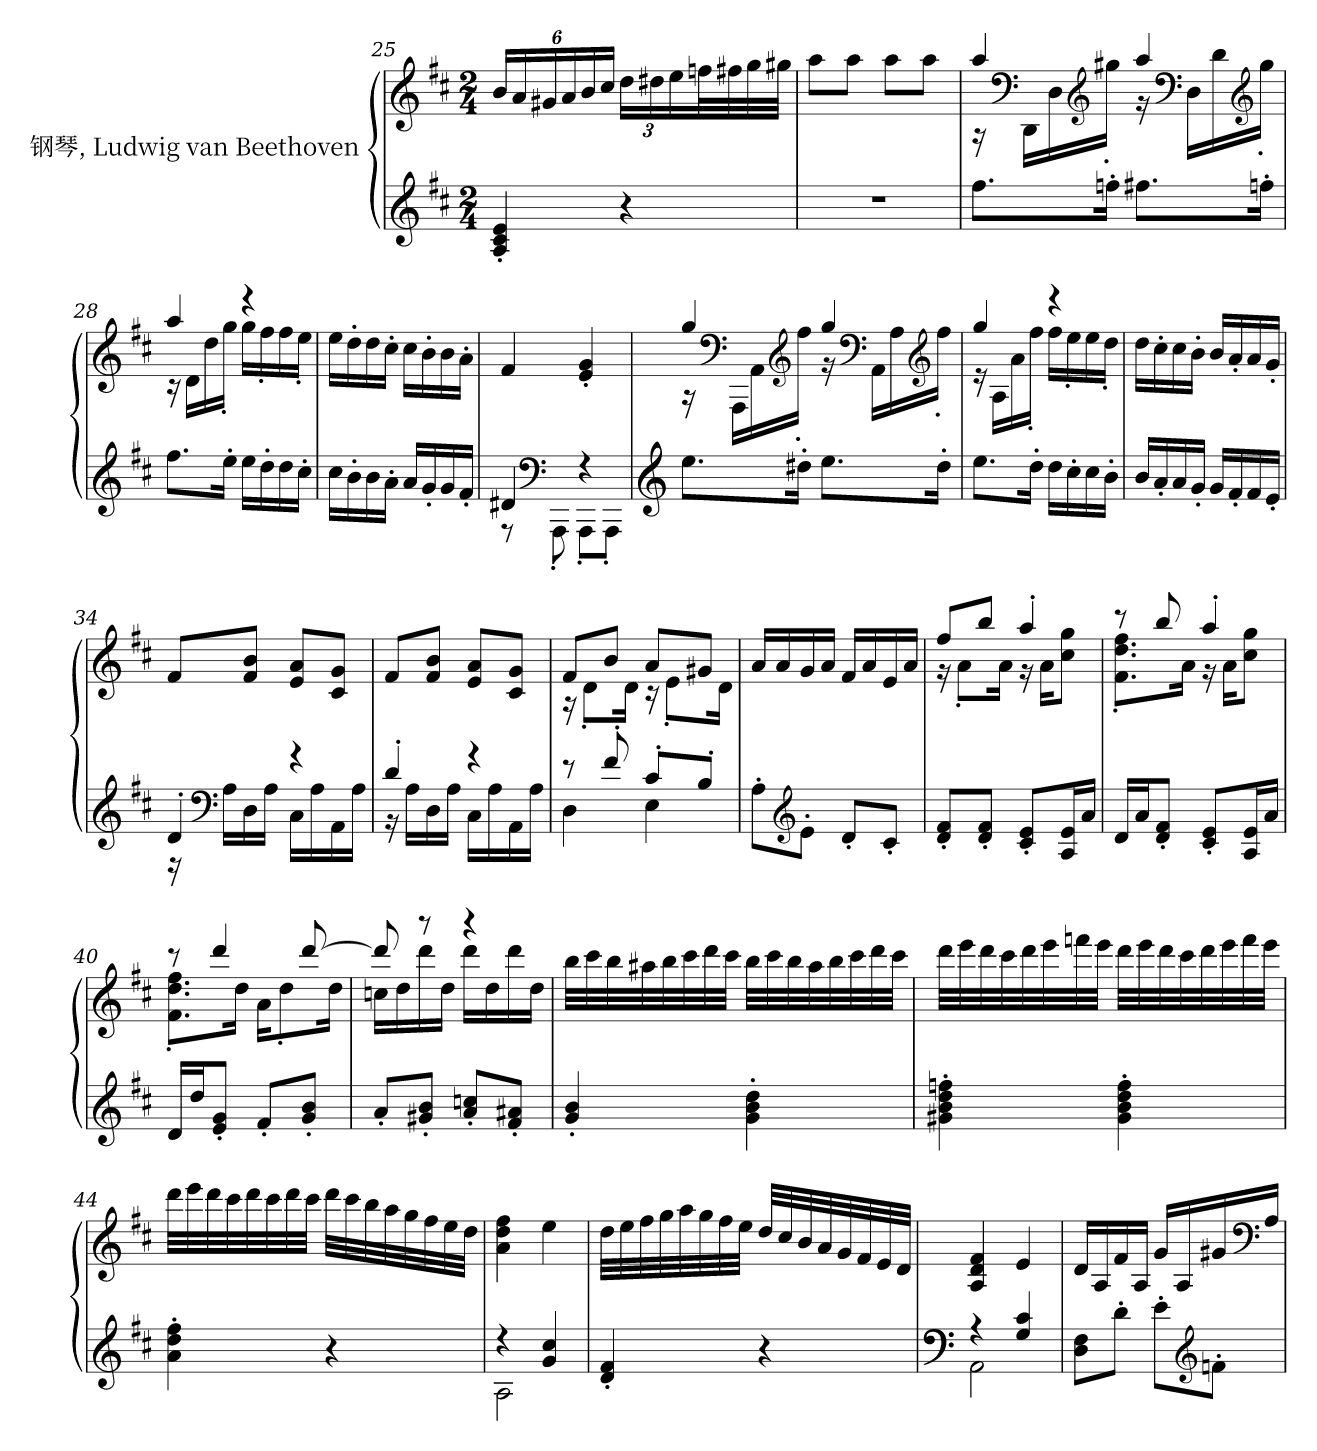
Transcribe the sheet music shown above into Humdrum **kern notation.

**kern	**kern
*part1	*part1
*staff2	*staff1
*I"钢琴, Ludwig van Beethoven	*
*clefG2	*clefG2
*k[f#c#]	*k[f#c#]
*M2/4	*M2/4
*MM93	*MM93
*	*Xbrackettup
=25	=25
4A/' 4c#/' 4e/'	24b/LL
.	24a/
.	24g#X/
.	24a/
.	24b/
.	24cc#/JJ
*	*MM95
4r	24dd\LL
.	24dd#X\
.	24ee\
*	*MM98
.	32ffn\L
.	32ff#X\
.	32gg\
.	32gg#X\JJJ
=26	=26
*	*MM75
2r	8aa\L
*	*MM73
.	8aa\J
*	*MM70
.	8aa\L
*	*MM67
.	8aa\J
!!LO:LB:g=z
=27	=27
*	*MM80
*	*^
8.ff#\L	4aa/	16r
*	*clefF4	*
.	.	16DD\LL
.	.	16D\
*	*clefG2	*
16ffn'\Jk	.	16gg#X'\JJ
*	*MM87	*
8.ff#X\L	4aa/	16r
*	*clefF4	*
.	.	16D\LL
.	.	16d\
*	*clefG2	*
16ffn'\Jk	.	16gg#'\JJ
=28	=28	=28
*	*MM90	*
8.ff#\L	4aa/	16r
.	.	16d\LL
.	.	16dd\
16ee'\Jk	.	16gg'\JJ
16ee\LL	4r	16gg\LL
16dd'\	.	16ff#'\
16dd\	.	16ff#\
16cc#'\JJ	.	16ee'\JJ
*	*v	*v
=29	=29
16cc#\LL	16ee\LL
16b'\	16dd'\
16b\	16dd\
16a'\JJ	16cc#'\JJ
16a/LL	16cc#\LL
16g'/	16b'\
16g/	16b\
16f#'/JJ	16a'\JJ
=30	=30
*	*MM88
*^	*
4d#X/	8r	4f#/
*clefF4	*	*
.	8AAA'\	.
*	*	*MM82
4r	8AAA'\L	4e/' 4g/'
.	8AAA'\J	.
*v	*v	*
!!LO:LB:g=z
=31	=31
*clefG2	*
*	*MM83
*	*^
8.ee\L	4gg/	16r
*	*clefF4	*
.	.	16AAA\LL
.	.	16AA\
*	*clefG2	*
16dd#X'\Jk	.	16ff#'\JJ
*	*MM87	*
8.ee\L	4gg/	16r
*	*clefF4	*
.	.	16AA\LL
.	.	16A\
*	*clefG2	*
16dd#'\Jk	.	16ff#'\JJ
=32	=32	=32
*	*MM90	*
8.ee\L	4gg/	16r
.	.	16A\LL
.	.	16a\
16dd'\Jk	.	16ff#'\JJ
16dd\LL	4r	16ff#\LL
16cc#'\	.	16ee'\
16cc#\	.	16ee\
16b'\JJ	.	16dd'\JJ
*	*v	*v
=33	=33
16b/LL	16dd\LL
16a'/	16cc#'\
16a/	16cc#\
16g'/JJ	16b'\JJ
16g/LL	16b/LL
16f#'/	16a'/
16f#/	16a/
16e'/JJ	16g'/JJ
=34	=34
*^	*
4d'/	16r	8f#/L
*clefF4	*	*
.	16A\LL	.
.	16D\	8f#/ 8b/J
.	16A\JJ	.
4r	16C#\LL	8e/ 8a/L
.	16A\	.
.	16AA\	8c#/ 8g/J
.	16A\JJ	.
!!LO:LB:g=z
=35	=35	=35
4d'/	16r	8f#/L
.	16A\LL	.
.	16D\	8f#/ 8b/J
.	16A\JJ	.
4r	16C#\LL	8e/ 8a/L
.	16A\	.
.	16AA\	8c#/ 8g/J
.	16A\JJ	.
=36	=36	=36
*	*	*^
8r	4D\	8f#/L	16r
.	.	.	8d'\L
8f#'/	.	8b/J	.
.	.	.	16d\Jk
8c#'/L	4E\	8a/L	16r
.	.	.	8e'\L
8B'/J	.	8g#X/J	.
.	.	.	16d\Jk
*v	*v	*	*
*	*v	*v
=37	=37
*	*MM86
8A'\L	16a/LL
.	16a/
*clefG2	*
8e'\J	16g/
.	16a/JJ
8d'/L	16f#/LL
.	16a/
8c#'/J	16e/
.	16a/JJ
=38	=38
*	*MM89
*	*^
8d/' 8f#/'L	8ff#/L	16r
.	.	8a'\L
8d/' 8f#/'J	8bb/J	.
.	.	16a\Jk
8c#/' 8e/'L	4aa'/	16r
.	.	16a\KL
16A/ 16e/L	.	8cc#\ 8gg\J
16a/JJ	.	.
=39	=39	=39
16d/LL	8r	8.f#\' 8.dd\' 8.ff#\'L
16a/J	.	.
8d/' 8f#/'J	8bb/	.
.	.	16a\Jk
8c#/' 8e/'L	4aa'/	16r
.	.	16a\KL
16A/ 16e/L	.	8cc#\ 8gg\J
16a/JJ	.	.
!!LO:LB:g=z	!!
=40	=40	=40
16d/LL	8r	8.f#\' 8.dd\' 8.ff#\'L
16dd/J	.	.
8e/' 8g/'J	4ddd/	.
.	.	16dd\Jk
8f#'/L	.	16a\KL
.	.	8dd'\
8g/' 8b/'J	[8ddd/	.
.	.	16dd\Jk
=41	=41	=41
8a'/L	8ddd/]	16ccn\LL
.	.	16dd\
8g#X/' 8b/'J	8r	16ddd\
.	.	16dd\JJ
*	*MM85	*
8a/' 8ccn/'L	4r	16ddd\LL
.	.	16dd\
*	*MM83	*
8f#/' 8a#X/'J	.	16ddd\
.	.	16dd\JJ
*	*v	*v
=42	=42
*	*MM89
4g/' 4b/'	32bb\LLL
.	32ccc#\
.	32bb\
.	32aa#X\
.	32bb\
.	32ccc#\
.	32ddd\
.	32ccc#\JJJ
4g\' 4b\' 4dd\'	32bb\LLL
.	32ccc#\
.	32bb\
.	32aa#\
.	32bb\
.	32ccc#\
.	32ddd\
.	32ccc#\JJJ
!!LO:PB:g=z
=43	=43
4g#X\' 4b\' 4dd\' 4ffn\'	32ddd\LLL
.	32eee\
.	32ddd\
.	32ccc#\
.	32ddd\
.	32eee\
.	32fffn\
.	32eee\JJJ
4g#\' 4b\' 4dd\' 4ff\'	32ddd\LLL
.	32eee\
.	32ddd\
.	32ccc#\
.	32ddd\
.	32eee\
.	32fff\
.	32eee\JJJ
=44	=44
*	*MM92
4a\' 4dd\' 4ff#\'	32ddd\LLL
.	32eee\
.	32ddd\
.	32ccc#\
.	32ddd\
.	32ccc#\
.	32ddd\
.	32ccc#\JJJ
4r	32ddd\LLL
.	32ccc#\
.	32bb\
.	32aa\
.	32gg\
.	32ff#\
.	32ee\
.	32dd\JJJ
!!LO:LB:g=z
=45	=45
*	*MM85
*^	*
4r	2A\	4a\ 4dd\ 4ff#\
4g/ 4cc#/	.	4ee\
*v	*v	*
=46	=46
*	*MM92
4d/' 4f#/'	32dd\LLL
.	32ee\
.	32ff#\
.	32gg\
.	32aa\
.	32gg\
.	32ff#\
.	32ee\JJJ
4r	32dd/LLL
.	32cc#/
.	32b/
.	32a/
.	32g/
.	32f#/
*	*MM84
.	32e/
.	32d/JJJ
=47	=47
*clefF4	*
*	*MM72
*^	*
4r	2AA\	4A/ 4d/ 4f#/
*	*	*MM69
4G/ 4c#/	.	4e/
*v	*v	*
=48	=48
*	*MM71
8D\ 8F#\L	16d/LL
.	16A/
*	*MM73
8d'\J	16f#/
.	16A/JJ
*	*MM76
8e'\L	16g/LL
.	16A/
*clefG2	*
*	*MM80
8fn'\J	16g#X/
*	*clefF4
.	16A/JJ
=	=
*-	*-
